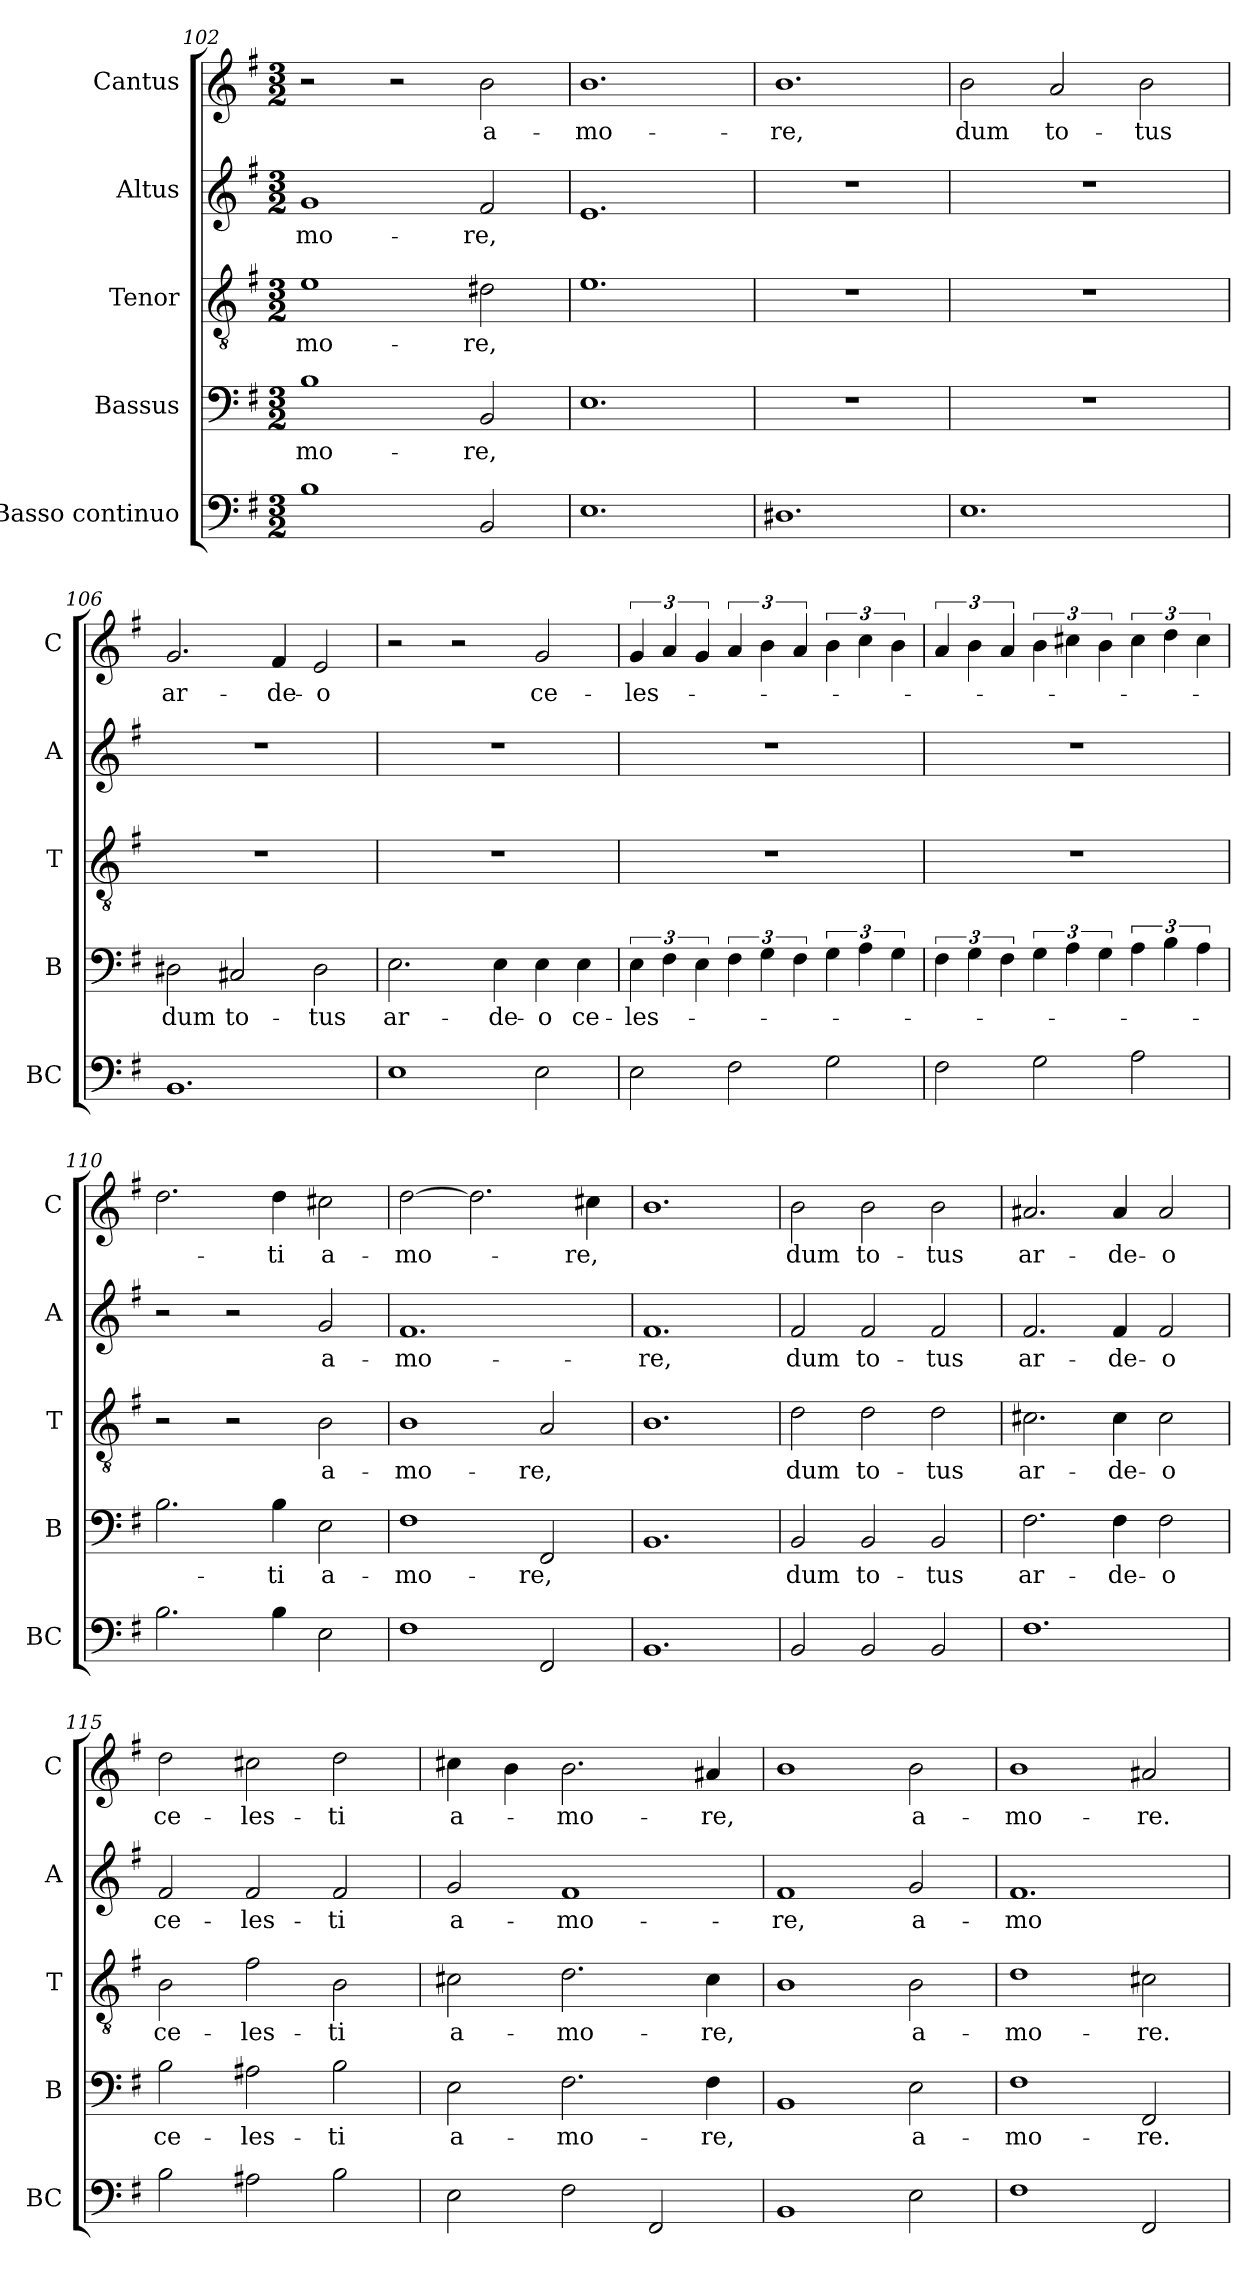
**kern	**kern	**text	**kern	**text	**kern	**text	**kern	**text
*part5	*part4	*part4	*part3	*part3	*part2	*part2	*part1	*part1
*staff5	*staff4	*staff4	*staff3	*staff3	*staff2	*staff2	*staff1	*staff1
*I"Basso continuo	*I"Bassus	*	*I"Tenor	*	*I"Altus	*	*I"Cantus	*
*I'BC	*I'B	*	*I'T	*	*I'A	*	*I'C	*
*clefF4	*clefF4	*	*clefGv2	*	*clefG2	*	*clefG2	*
*k[f#]	*k[f#]	*	*k[f#]	*	*k[f#]	*	*k[f#]	*
*G:	*G:	*	*G:	*	*G:	*	*G:	*
*M3/2	*M3/2	*	*M3/2	*	*M3/2	*	*M3/2	*
=102	=102	=102	=102	=102	=102	=102	=102	=102
!	!	!LO:LY:b	!	!LO:LY:b	!	!LO:LY:b	!	!
1B	1B	-mo-	1e	-mo-	1g	-mo-	2r	.
.	.	.	.	.	.	.	2r	.
!	!	!LO:LY:b	!	!LO:LY:b	!	!LO:LY:b	!	!LO:LY:b
2BB/	2BB/	-re,	2d#X\	-re,	2f#/	-re,	2b\	a-
=103	=103	=103	=103	=103	=103	=103	=103	=103
!	!	!	!	!	!	!	!	!LO:LY:b
1.E	1.E	.	1.e	.	1.e	.	1.b	-mo-
=104	=104	=104	=104	=104	=104	=104	=104	=104
!	!	!	!	!	!	!	!	!LO:LY:b
1.D#X	1.r	.	1.r	.	1.r	.	1.b	-re,
=105	=105	=105	=105	=105	=105	=105	=105	=105
!	!	!	!	!	!	!	!	!LO:LY:b
1.E	1.r	.	1.r	.	1.r	.	2b\	dum
!	!	!	!	!	!	!	!	!LO:LY:b
.	.	.	.	.	.	.	2a/	to-
!	!	!	!	!	!	!	!	!LO:LY:b
.	.	.	.	.	.	.	2b\	-tus
=106	=106	=106	=106	=106	=106	=106	=106	=106
!	!	!LO:LY:b	!	!	!	!	!	!LO:LY:b
1.BB	2D#X\	dum	1.r	.	1.r	.	2.g/	ar-
!	!	!LO:LY:b	!	!	!	!	!	!
.	2C#X/	to-	.	.	.	.	.	.
!	!	!	!	!	!	!	!	!LO:LY:b
.	.	.	.	.	.	.	4f#/	-de-
!	!	!LO:LY:b	!	!	!	!	!	!LO:LY:b
.	2D#\	-tus	.	.	.	.	2e/	-o
=107	=107	=107	=107	=107	=107	=107	=107	=107
!	!	!LO:LY:b	!	!	!	!	!	!
1E	2.E\	ar-	1.r	.	1.r	.	2r	.
.	.	.	.	.	.	.	2r	.
!	!	!LO:LY:b	!	!	!	!	!	!
.	4E\	-de-	.	.	.	.	.	.
!	!	!LO:LY:b	!	!	!	!	!	!LO:LY:b
2E\	4E\	-o	.	.	.	.	2g/	ce-
!	!	!LO:LY:b	!	!	!	!	!	!
.	4E\	ce-	.	.	.	.	.	.
!!LO:PB:g=z
=108	=108	=108	=108	=108	=108	=108	=108	=108
!	!	!LO:LY:b	!	!	!	!	!	!LO:LY:b
2E\	6E\	-les-	1.r	.	1.r	.	6g/	-les-
.	6F#\	.	.	.	.	.	6a/	.
.	6E\	.	.	.	.	.	6g/	.
2F#\	6F#\	.	.	.	.	.	6a/	.
.	6G\	.	.	.	.	.	6b\	.
.	6F#\	.	.	.	.	.	6a/	.
2G\	6G\	.	.	.	.	.	6b\	.
.	6A\	.	.	.	.	.	6cc\	.
.	6G\	.	.	.	.	.	6b\	.
=109	=109	=109	=109	=109	=109	=109	=109	=109
2F#\	6F#\	.	1.r	.	1.r	.	6a/	.
.	6G\	.	.	.	.	.	6b\	.
.	6F#\	.	.	.	.	.	6a/	.
2G\	6G\	.	.	.	.	.	6b\	.
.	6A\	.	.	.	.	.	6cc#X\	.
.	6G\	.	.	.	.	.	6b\	.
2A\	6A\	.	.	.	.	.	6cc#\	.
.	6B\	.	.	.	.	.	6dd\	.
.	6A\	.	.	.	.	.	6cc#\	.
=110	=110	=110	=110	=110	=110	=110	=110	=110
2.B\	2.B\	.	2r	.	2r	.	2.dd\	.
.	.	.	2r	.	2r	.	.	.
!	!	!LO:LY:b	!	!	!	!	!	!LO:LY:b
4B\	4B\	-ti	.	.	.	.	4dd\	-ti
!	!	!LO:LY:b	!	!LO:LY:b	!	!LO:LY:b	!	!LO:LY:b
2E\	2E\	a-	2B\	a-	2g/	a-	2cc#X\	a-
=111	=111	=111	=111	=111	=111	=111	=111	=111
!	!	!LO:LY:b	!	!LO:LY:b	!	!LO:LY:b	!	!LO:LY:b
1F#	1F#	-mo-	1B	-mo-	1.f#	-mo-	[2dd\	-mo-
.	.	.	.	.	.	.	2.dd\]	.
!	!	!LO:LY:b	!	!LO:LY:b	!	!	!	!
2FF#/	2FF#/	-re,	2A/	-re,	.	.	.	.
!	!	!	!	!	!	!	!	!LO:LY:b
.	.	.	.	.	.	.	4cc#X\	-re,
=112	=112	=112	=112	=112	=112	=112	=112	=112
!	!	!	!	!	!	!LO:LY:b	!	!
1.BB	1.BB	.	1.B	.	1.f#	-re,	1.b	.
=113	=113	=113	=113	=113	=113	=113	=113	=113
!	!	!LO:LY:b	!	!LO:LY:b	!	!LO:LY:b	!	!LO:LY:b
2BB/	2BB/	dum	2d\	dum	2f#/	dum	2b\	dum
!	!	!LO:LY:b	!	!LO:LY:b	!	!LO:LY:b	!	!LO:LY:b
2BB/	2BB/	to-	2d\	to-	2f#/	to-	2b\	to-
!	!	!LO:LY:b	!	!LO:LY:b	!	!LO:LY:b	!	!LO:LY:b
2BB/	2BB/	-tus	2d\	-tus	2f#/	-tus	2b\	-tus
=114	=114	=114	=114	=114	=114	=114	=114	=114
!	!	!LO:LY:b	!	!LO:LY:b	!	!LO:LY:b	!	!LO:LY:b
1.F#	2.F#\	ar-	2.c#X\	ar-	2.f#/	ar-	2.a#X/	ar-
!	!	!LO:LY:b	!	!LO:LY:b	!	!LO:LY:b	!	!LO:LY:b
.	4F#\	-de-	4c#\	-de-	4f#/	-de-	4a#/	-de-
!	!	!LO:LY:b	!	!LO:LY:b	!	!LO:LY:b	!	!LO:LY:b
.	2F#\	-o	2c#\	-o	2f#/	-o	2a#/	-o
!!LO:LB:g=z
=115	=115	=115	=115	=115	=115	=115	=115	=115
!	!	!LO:LY:b	!	!LO:LY:b	!	!LO:LY:b	!	!LO:LY:b
2B\	2B\	ce-	2B\	ce-	2f#/	ce-	2dd\	ce-
!	!	!LO:LY:b	!	!LO:LY:b	!	!LO:LY:b	!	!LO:LY:b
2A#X\	2A#X\	-les-	2f#\	-les-	2f#/	-les-	2cc#X\	-les-
!	!	!LO:LY:b	!	!LO:LY:b	!	!LO:LY:b	!	!LO:LY:b
2B\	2B\	-ti	2B\	-ti	2f#/	-ti	2dd\	-ti
=116	=116	=116	=116	=116	=116	=116	=116	=116
!	!	!LO:LY:b	!	!LO:LY:b	!	!LO:LY:b	!	!LO:LY:b
2E\	2E\	a-	2c#X\	a-	2g/	a-	4cc#X\	a-
.	.	.	.	.	.	.	4b\	.
!	!	!LO:LY:b	!	!LO:LY:b	!	!LO:LY:b	!	!LO:LY:b
2F#\	2.F#\	-mo-	2.d\	-mo-	1f#	-mo-	2.b\	-mo-
2FF#/	.	.	.	.	.	.	.	.
!	!	!LO:LY:b	!	!LO:LY:b	!	!	!	!LO:LY:b
.	4F#\	-re,	4c#\	-re,	.	.	4a#X/	-re,
=117	=117	=117	=117	=117	=117	=117	=117	=117
!	!	!	!	!	!	!LO:LY:b	!	!
1BB	1BB	.	1B	.	1f#	-re,	1b	.
!	!	!LO:LY:b	!	!LO:LY:b	!	!LO:LY:b	!	!LO:LY:b
2E\	2E\	a-	2B\	a-	2g/	a-	2b\	a-
=118	=118	=118	=118	=118	=118	=118	=118	=118
!	!	!LO:LY:b	!	!LO:LY:b	!	!LO:LY:b	!	!LO:LY:b
1F#	1F#	-mo-	1d	-mo-	1.f#	-mo-	1b	-mo-
!	!	!LO:LY:b	!	!LO:LY:b	!	!	!	!LO:LY:b
2FF#/	2FF#/	-re.	2c#X\	-re.	.	.	2a#X/	-re.
=	=	=	=	=	=	=	=	=
*-	*-	*-	*-	*-	*-	*-	*-	*-
